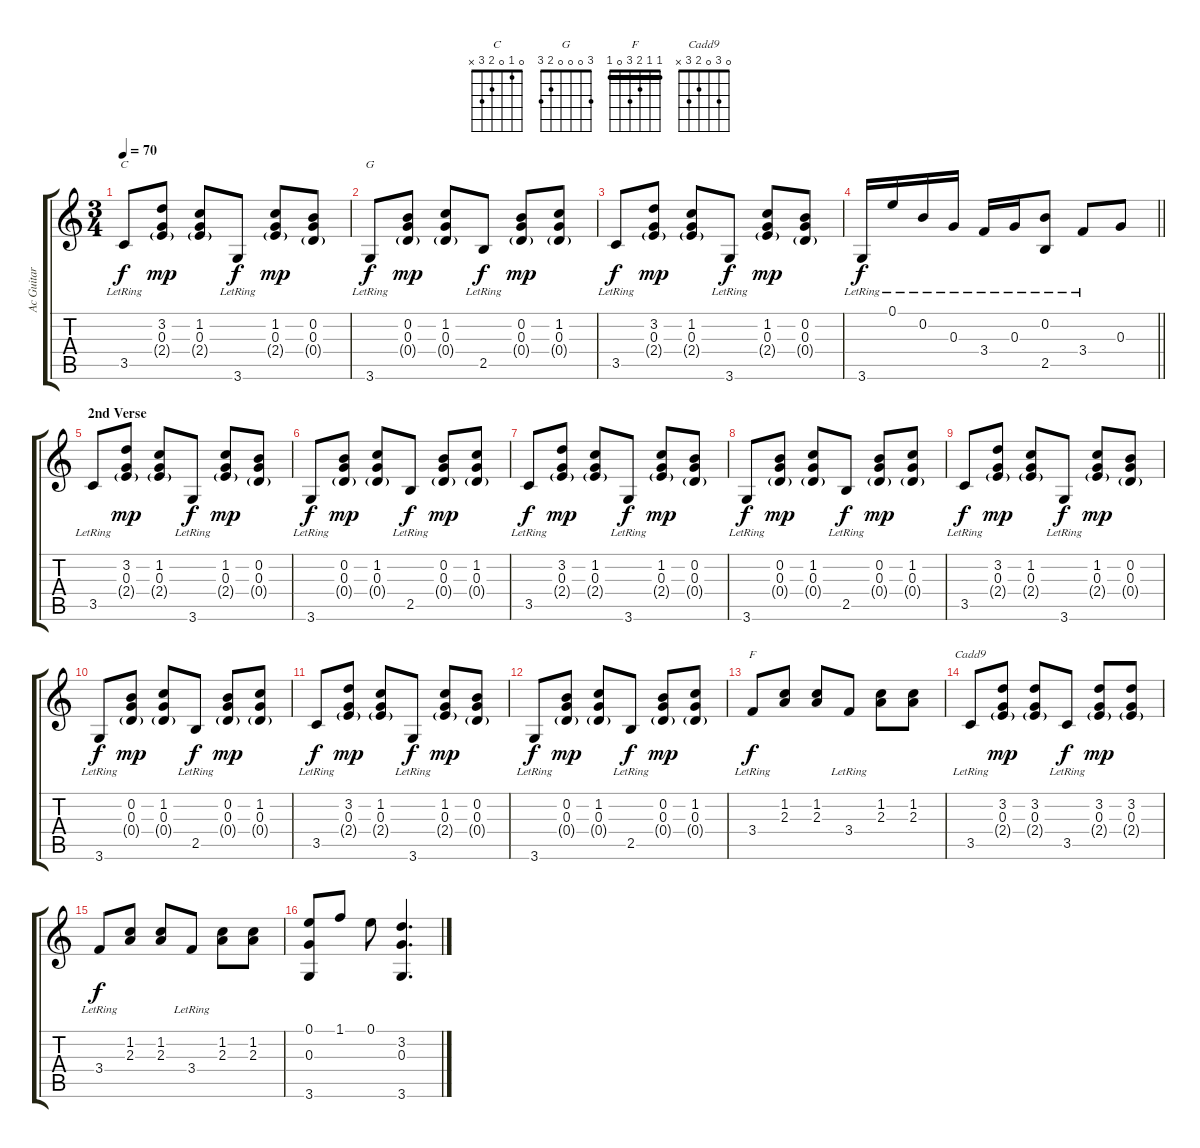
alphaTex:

\track ("Ac Guitar" "Ac Guitar") {instrument acousticguitarsteel}
\staff {score tabs}
\tuning (E4 B3 G3 D3 A2 E2) {hide}
\chord ("C" 0 1 0 2 3 x)
\chord ("G" 3 0 0 0 2 3)
\chord ("F" 1 1 2 3 0 1) {barre 1}
\chord ("Cadd9" 0 3 0 2 3 x)
\ts (3 4)
\tempo 70
\clef g2
\ks c
3.5{lr}.8{ch "C" dy f} (3.2 0.3 2.4{g}).8{dy mp} (1.2 0.3 2.4{g}).8 3.6{lr}.8{dy f} (1.2 0.3 2.4{g}).8{dy mp} (0.2 0.3 0.4{g}).8 |
3.6{lr}.8{ch "G" dy f} (0.2 0.3 0.4{g}).8{dy mp} (1.2 0.3 0.4{g}).8 2.5{lr}.8{dy f} (0.2 0.3 0.4{g}).8{dy mp} (1.2 0.3 0.4{g}).8 |
3.5{lr}.8{dy f} (3.2 0.3 2.4{g}).8{dy mp} (1.2 0.3 2.4{g}).8 3.6{lr}.8{dy f} (1.2 0.3 2.4{g}).8{dy mp} (0.2 0.3 0.4{g}).8 |
\barLineRight lightlight
3.6{lr}.16{dy f} 0.1{lr}.16 0.2{lr}.16 0.3{lr}.16 3.4{lr}.16 0.3{lr}.16 (0.2{lr} 2.5).8 3.4{lr}.8 0.3.8 |
\section ("" "2nd Verse")
3.5{lr}.8 (3.2 0.3 2.4{g}).8{dy mp} (1.2 0.3 2.4{g}).8 3.6{lr}.8{dy f} (1.2 0.3 2.4{g}).8{dy mp} (0.2 0.3 0.4{g}).8 |
3.6{lr}.8{dy f} (0.2 0.3 0.4{g}).8{dy mp} (1.2 0.3 0.4{g}).8 2.5{lr}.8{dy f} (0.2 0.3 0.4{g}).8{dy mp} (1.2 0.3 0.4{g}).8 |
3.5{lr}.8{dy f} (3.2 0.3 2.4{g}).8{dy mp} (1.2 0.3 2.4{g}).8 3.6{lr}.8{dy f} (1.2 0.3 2.4{g}).8{dy mp} (0.2 0.3 0.4{g}).8 |
3.6{lr}.8{dy f} (0.2 0.3 0.4{g}).8{dy mp} (1.2 0.3 0.4{g}).8 2.5{lr}.8{dy f} (0.2 0.3 0.4{g}).8{dy mp} (1.2 0.3 0.4{g}).8 |
3.5{lr}.8{dy f} (3.2 0.3 2.4{g}).8{dy mp} (1.2 0.3 2.4{g}).8 3.6{lr}.8{dy f} (1.2 0.3 2.4{g}).8{dy mp} (0.2 0.3 0.4{g}).8 |
3.6{lr}.8{dy f} (0.2 0.3 0.4{g}).8{dy mp} (1.2 0.3 0.4{g}).8 2.5{lr}.8{dy f} (0.2 0.3 0.4{g}).8{dy mp} (1.2 0.3 0.4{g}).8 |
3.5{lr}.8{dy f} (3.2 0.3 2.4{g}).8{dy mp} (1.2 0.3 2.4{g}).8 3.6{lr}.8{dy f} (1.2 0.3 2.4{g}).8{dy mp} (0.2 0.3 0.4{g}).8 |
3.6{lr}.8{dy f} (0.2 0.3 0.4{g}).8{dy mp} (1.2 0.3 0.4{g}).8 2.5{lr}.8{dy f} (0.2 0.3 0.4{g}).8{dy mp} (1.2 0.3 0.4{g}).8 |
3.4{lr}.8{ch "F" dy f} (1.2 2.3).8 (1.2 2.3).8 3.4{lr}.8 (1.2 2.3).8 (1.2 2.3).8 |
3.5{lr}.8{ch "Cadd9"} (3.2 0.3 2.4{g}).8{dy mp} (3.2 0.3 2.4{g}).8 3.5{lr}.8{dy f} (3.2 0.3 2.4{g}).8{dy mp} (3.2 0.3 2.4{g}).8 |
3.4{lr}.8{dy f} (1.2 2.3).8 (1.2 2.3).8 3.4{lr}.8 (1.2 2.3).8 (1.2 2.3).8 |
(0.1 0.3 3.6).8 1.1.8 0.1.8 (3.2 0.3 3.6).4{d}
